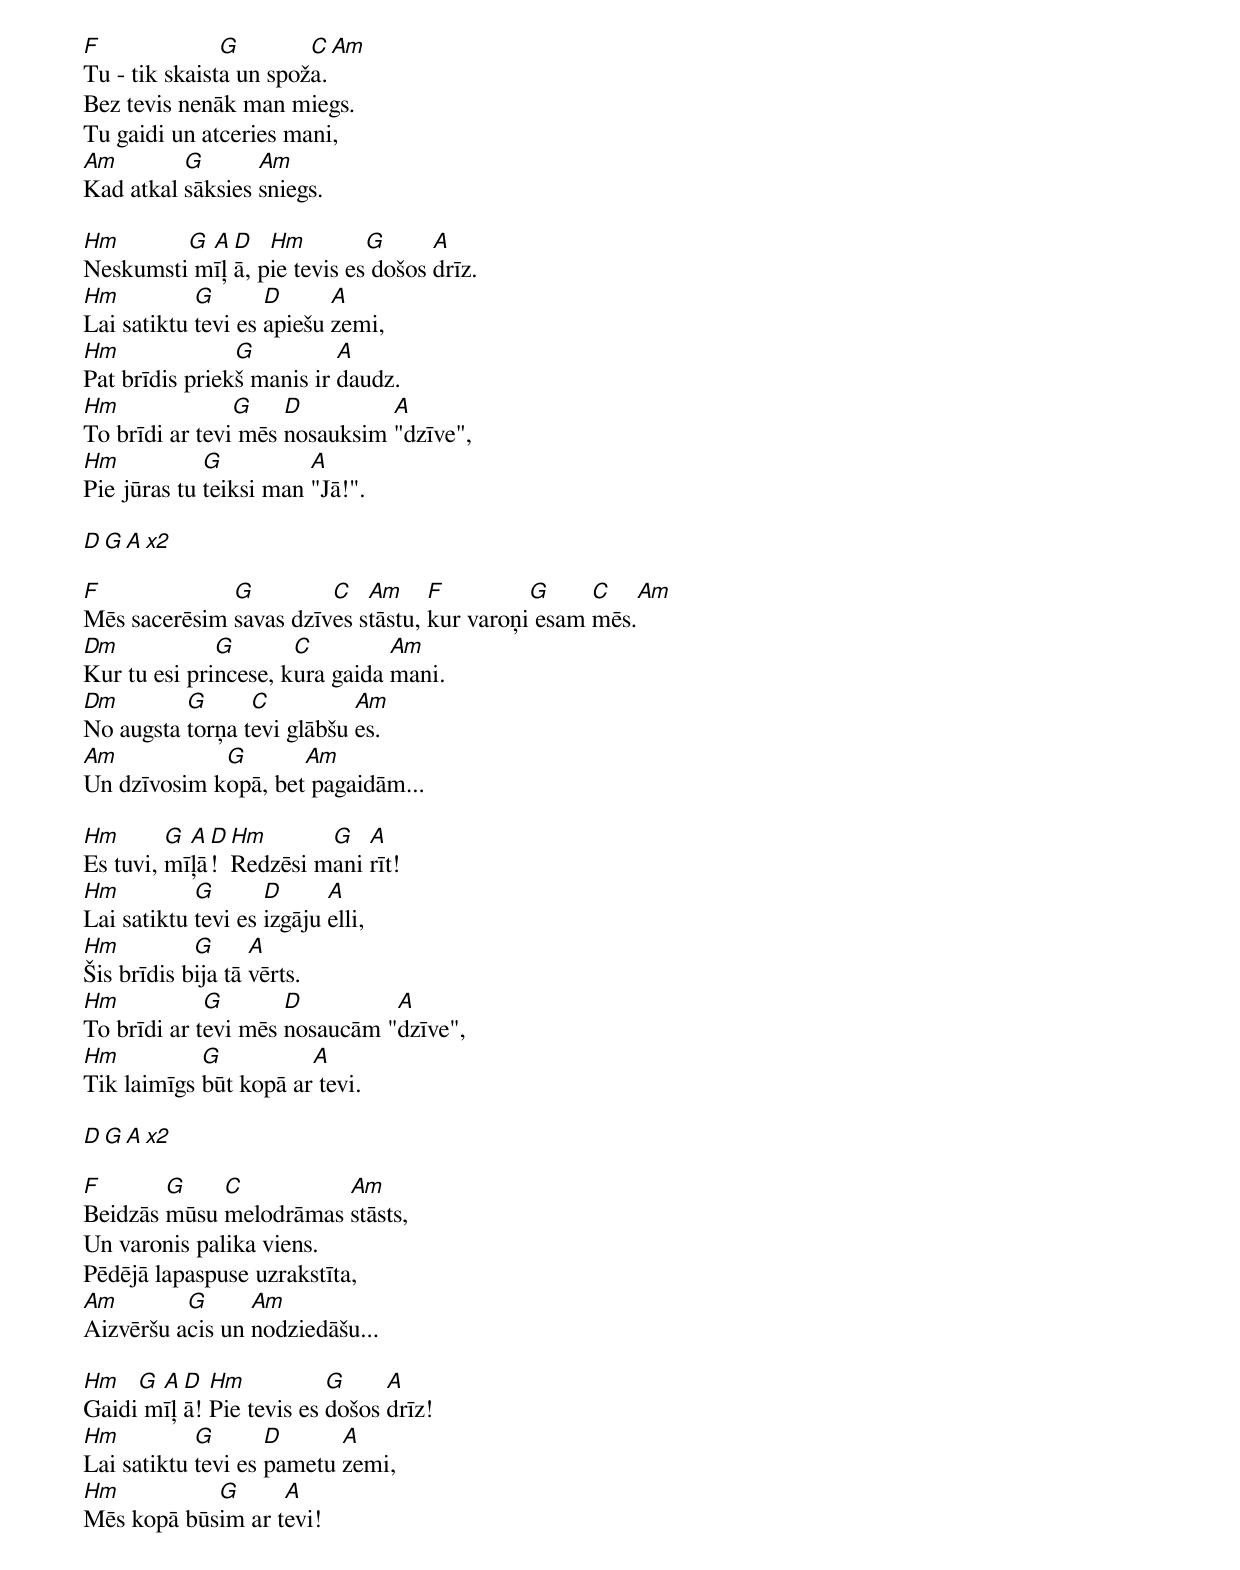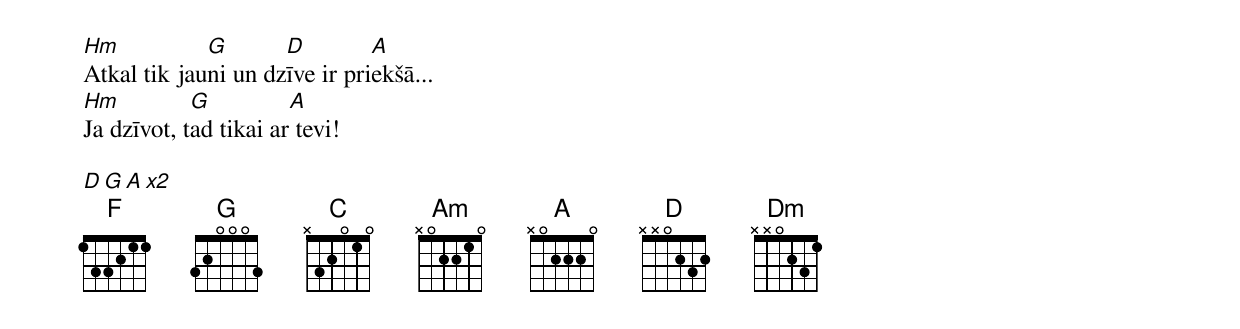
F              G        C Am
Tu - tik skaista un spoža.
Bez tevis nenāk man miegs.
Tu gaidi un atceries mani,
Am        G       Am
Kad atkal sāksies sniegs.

Hm       G A D   Hm         G      A
Neskumsti mīļā, pie tevis es došos drīz.
Hm          G       D      A
Lai satiktu tevi es apiešu zemi,
Hm              G          A
Pat brīdis priekš manis ir daudz.
Hm              G    D         A
To brīdi ar tevi mēs nosauksim "dzīve",
Hm           G          A
Pie jūras tu teiksi man "Jā!".

D G A x2

F             G         C   Am     F         G     C   Am
Mēs sacerēsim savas dzīves stāstu, kur varoņi esam mēs.
Dm            G       C         Am
Kur tu esi princese, kura gaida mani.
Dm        G      C          Am
No augsta torņa tevi glābšu es.
Am           G       Am
Un dzīvosim kopā, bet pagaidām...

Hm       G A D Hm       G   A
Es tuvi, mīļā! Redzēsi mani rīt!
Hm          G       D      A
Lai satiktu tevi es izgāju elli,
Hm          G      A
Šis brīdis bija tā vērts.
Hm           G       D         A
To brīdi ar tevi mēs nosaucām "dzīve",
Hm          G          A
Tik laimīgs būt kopā ar tevi.

D G A x2

F       G    C          Am
Beidzās mūsu melodrāmas stāsts,
Un varonis palika viens.
Pēdējā lapaspuse uzrakstīta,
Am        G      Am
Aizvēršu acis un nodziedāšu...

Hm   G A D  Hm           G     A
Gaidi mīļā! Pie tevis es došos drīz!
Hm          G       D      A
Lai satiktu tevi es pametu zemi,
Hm          G      A
Mēs kopā būsim ar tevi!
Hm           G       D         A
Atkal tik jauni un dzīve ir priekšā...
Hm          G          A
Ja dzīvot, tad tikai ar tevi!

D G A x2
